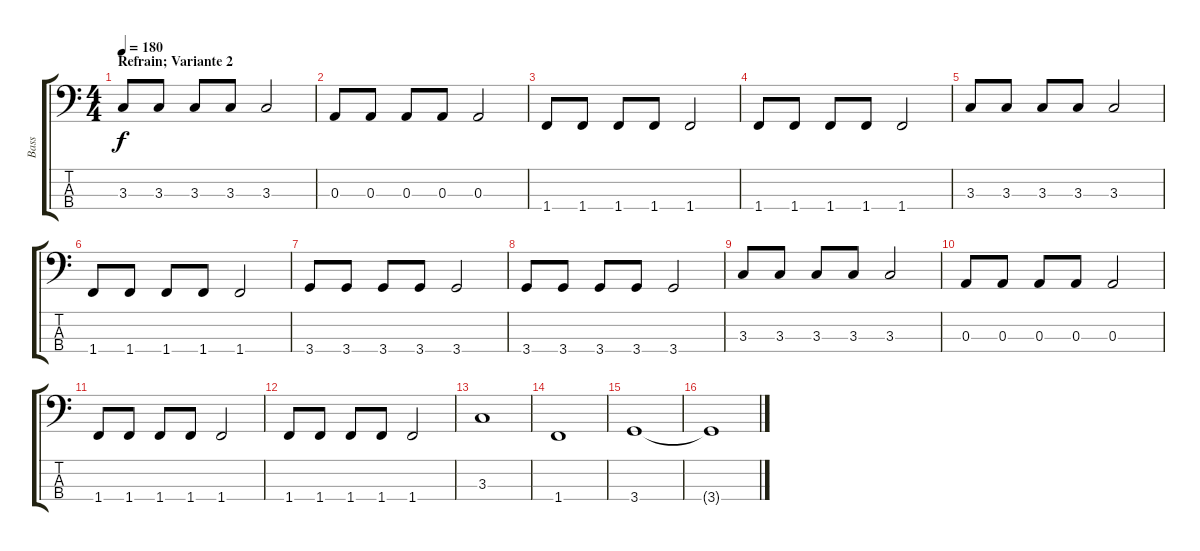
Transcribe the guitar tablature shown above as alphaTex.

\track ("Bass" "Bass") {instrument electricbassfinger}
\staff {score tabs}
\tuning (G2 D2 A1 E1) {hide}
\ts (4 4)
\section ("" "Refrain; Variante 2")
\tempo 180
\clef f4
\ks c
3.3.8{dy f} 3.3.8 3.3.8 3.3.8 3.3.2 |
0.3.8 0.3.8 0.3.8 0.3.8 0.3.2 |
1.4.8 1.4.8 1.4.8 1.4.8 1.4.2 |
1.4.8 1.4.8 1.4.8 1.4.8 1.4.2 |
3.3.8 3.3.8 3.3.8 3.3.8 3.3.2 |
1.4.8 1.4.8 1.4.8 1.4.8 1.4.2 |
3.4.8 3.4.8 3.4.8 3.4.8 3.4.2 |
3.4.8 3.4.8 3.4.8 3.4.8 3.4.2 |
3.3.8 3.3.8 3.3.8 3.3.8 3.3.2 |
0.3.8 0.3.8 0.3.8 0.3.8 0.3.2 |
1.4.8 1.4.8 1.4.8 1.4.8 1.4.2 |
1.4.8 1.4.8 1.4.8 1.4.8 1.4.2 |
3.3.1 |
1.4.1 |
3.4.1 |
3.4{t}.1
